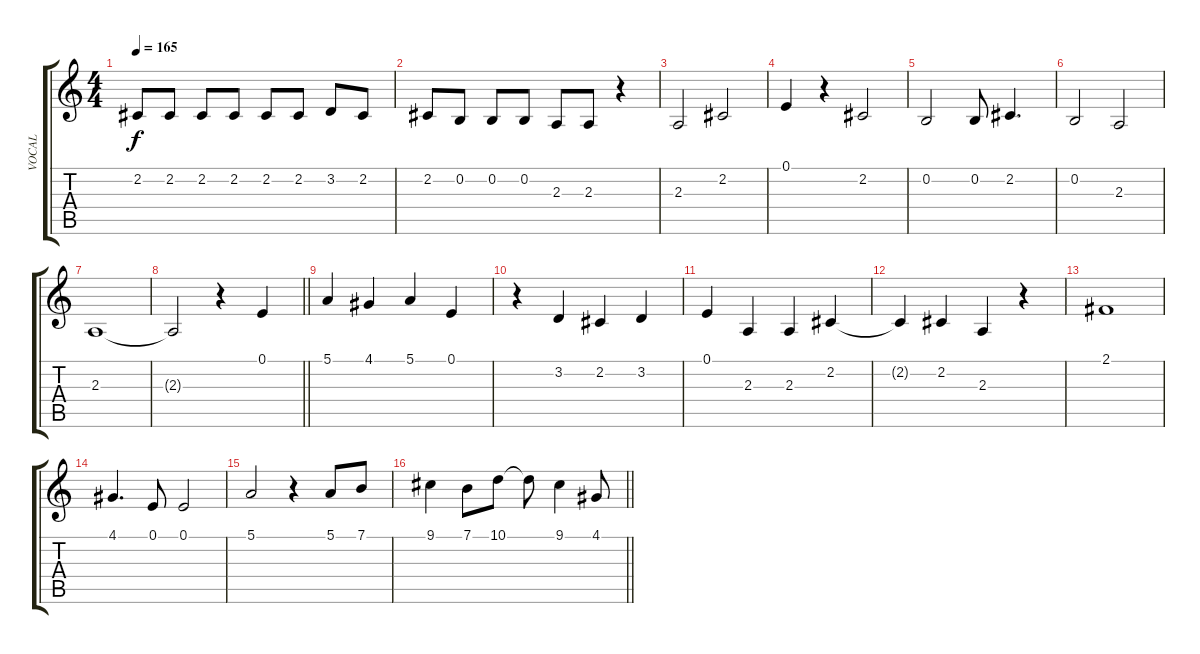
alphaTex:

\track ("VOCAL" "VOCAL") {instrument synthvoice}
\staff {score tabs}
\tuning (E4 B3 G3 D3 A2 E2) {hide}
\ts (4 4)
\tempo 165
\clef g2
\ks c
2.2.8{dy f} 2.2.8 2.2.8 2.2.8 2.2.8 2.2.8 3.2.8 2.2.8 |
2.2.8 0.2.8 0.2.8 0.2.8 2.3.8 2.3.8 r.4 |
2.3.2 2.2.2 |
0.1.4 r.4 2.2.2 |
0.2.2 0.2.8 2.2.4{d} |
0.2.2 2.3.2 |
2.3.1 |
\barLineRight lightlight
2.3{t}.2 r.4 0.1.4 |
5.1.4 4.1.4 5.1.4 0.1.4 |
r.4 3.2.4 2.2.4 3.2.4 |
0.1.4 2.3.4 2.3.4 2.2.4 |
2.2{t}.4 2.2.4 2.3.4 r.4 |
2.1.1 |
4.1.4{d} 0.1.8 0.1.2 |
5.1.2 r.4 5.1.8 7.1.8 |
\barLineRight lightlight
9.1.4 7.1.8 10.1.8 10.1{t}.8 9.1.4 4.1.8
